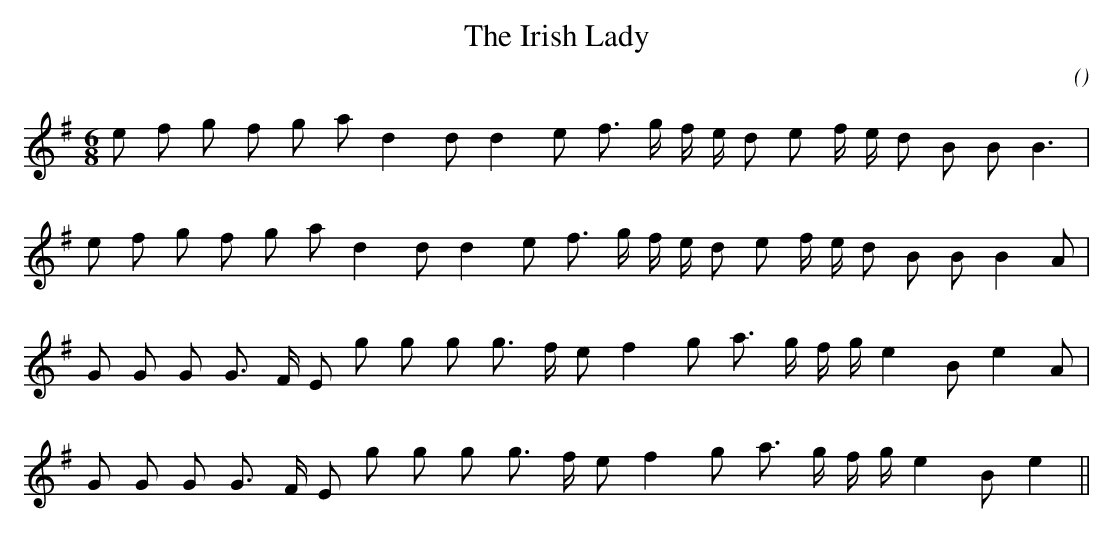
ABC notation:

X:1
T: The Irish Lady
C:
O:
M:6/8
K:Em
K:Em
M:6/8
L:1/16
e2 f2 g2 f2 g2 a2 d4 d2 d4 e2 f3 g f e d2 e2 f e d2 B2 B2 B6 |
e2 f2 g2 f2 g2 a2 d4 d2 d4 e2 f3 g f e d2 e2 f e d2 B2 B2 B4 A2 |
G2 G2 G2 G3 F E2 g2 g2 g2 g3 f e2 f4 g2 a3 g f g e4 B2 e4 A2 |
G2 G2 G2 G3 F E2 g2 g2 g2 g3 f e2 f4 g2 a3 g f g e4 B2 e4 ||
